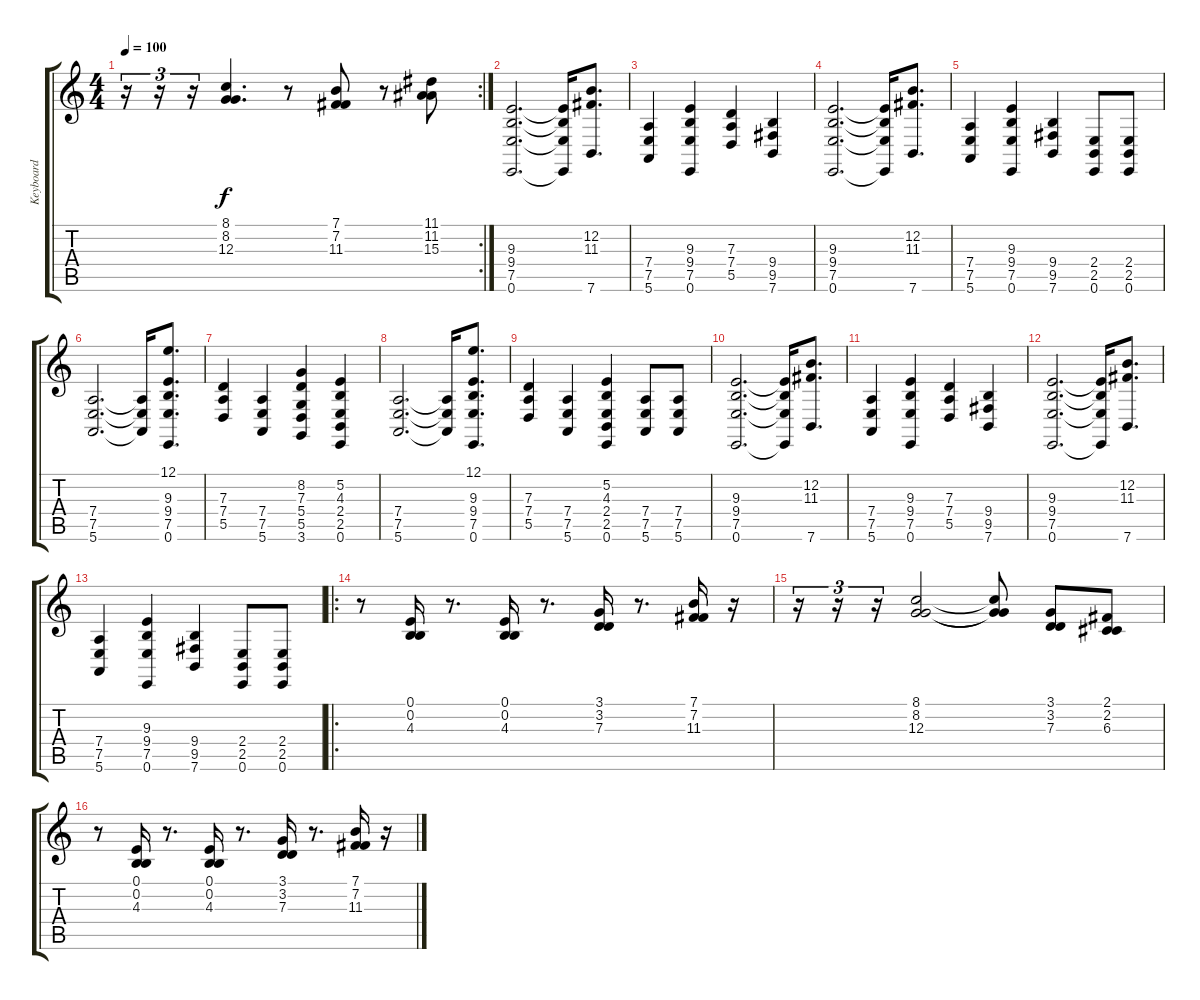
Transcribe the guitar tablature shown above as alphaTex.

\track ("Keyboard" "Keyboard") {instrument pad1newage}
\staff {score tabs}
\tuning (E4 B3 G3 D3 A2 E2) {hide}
\rc 2
\ts (4 4)
\tempo 100
\clef g2
\ks c
r.16{tu (3 2) dy f} r.16{tu (3 2)} r.16{tu (3 2)} (8.1 8.2 12.3).4{d} r.8 (7.1 7.2 11.3).8 r.8 (11.1 11.2 15.3).8 |
(9.3 9.4 7.5 0.6).2{d} (9.3{t} 9.4{t} 7.5{t} 0.6{t}).16 (12.2 11.3 7.6).8{d} |
(7.4 7.5 5.6).4 (9.3 9.4 7.5 0.6).4 (7.3 7.4 5.5).4 (9.4 9.5 7.6).4 |
(9.3 9.4 7.5 0.6).2{d} (9.3{t} 9.4{t} 7.5{t} 0.6{t}).16 (12.2 11.3 7.6).8{d} |
(7.4 7.5 5.6).4 (9.3 9.4 7.5 0.6).4 (9.4 9.5 7.6).4 (2.4 2.5 0.6).8 (2.4 2.5 0.6).8 |
(7.4 7.5 5.6).2{d} (7.4{t} 7.5{t} 5.6{t}).16 (12.1 9.3 9.4 7.5 0.6).8{d} |
(7.3 7.4 5.5).4 (7.4 7.5 5.6).4 (8.2 7.3 5.4 5.5 3.6).4 (5.2 4.3 2.4 2.5 0.6).4 |
(7.4 7.5 5.6).2{d} (7.4{t} 7.5{t} 5.6{t}).16 (12.1 9.3 9.4 7.5 0.6).8{d} |
(7.3 7.4 5.5).4 (7.4 7.5 5.6).4 (5.2 4.3 2.4 2.5 0.6).4 (7.4 7.5 5.6).8 (7.4 7.5 5.6).8 |
(9.3 9.4 7.5 0.6).2{d} (9.3{t} 9.4{t} 7.5{t} 0.6{t}).16 (12.2 11.3 7.6).8{d} |
(7.4 7.5 5.6).4 (9.3 9.4 7.5 0.6).4 (7.3 7.4 5.5).4 (9.4 9.5 7.6).4 |
(9.3 9.4 7.5 0.6).2{d} (9.3{t} 9.4{t} 7.5{t} 0.6{t}).16 (12.2 11.3 7.6).8{d} |
(7.4 7.5 5.6).4 (9.3 9.4 7.5 0.6).4 (9.4 9.5 7.6).4 (2.4 2.5 0.6).8 (2.4 2.5 0.6).8 |
\ro
r.8 (0.1 0.2 4.3).16 r.8{d} (0.1 0.2 4.3).16 r.8{d} (3.1 3.2 7.3).16 r.8{d} (7.1 7.2 11.3).16 r.16 |
r.16{tu (3 2)} r.16{tu (3 2)} r.16{tu (3 2)} (8.1 8.2 12.3).2 (8.1{t} 8.2{t} 12.3{t}).8 (3.1 3.2 7.3).8 (2.1 2.2 6.3).8 |
r.8 (0.1 0.2 4.3).16 r.8{d} (0.1 0.2 4.3).16 r.8{d} (3.1 3.2 7.3).16 r.8{d} (7.1 7.2 11.3).16 r.16
